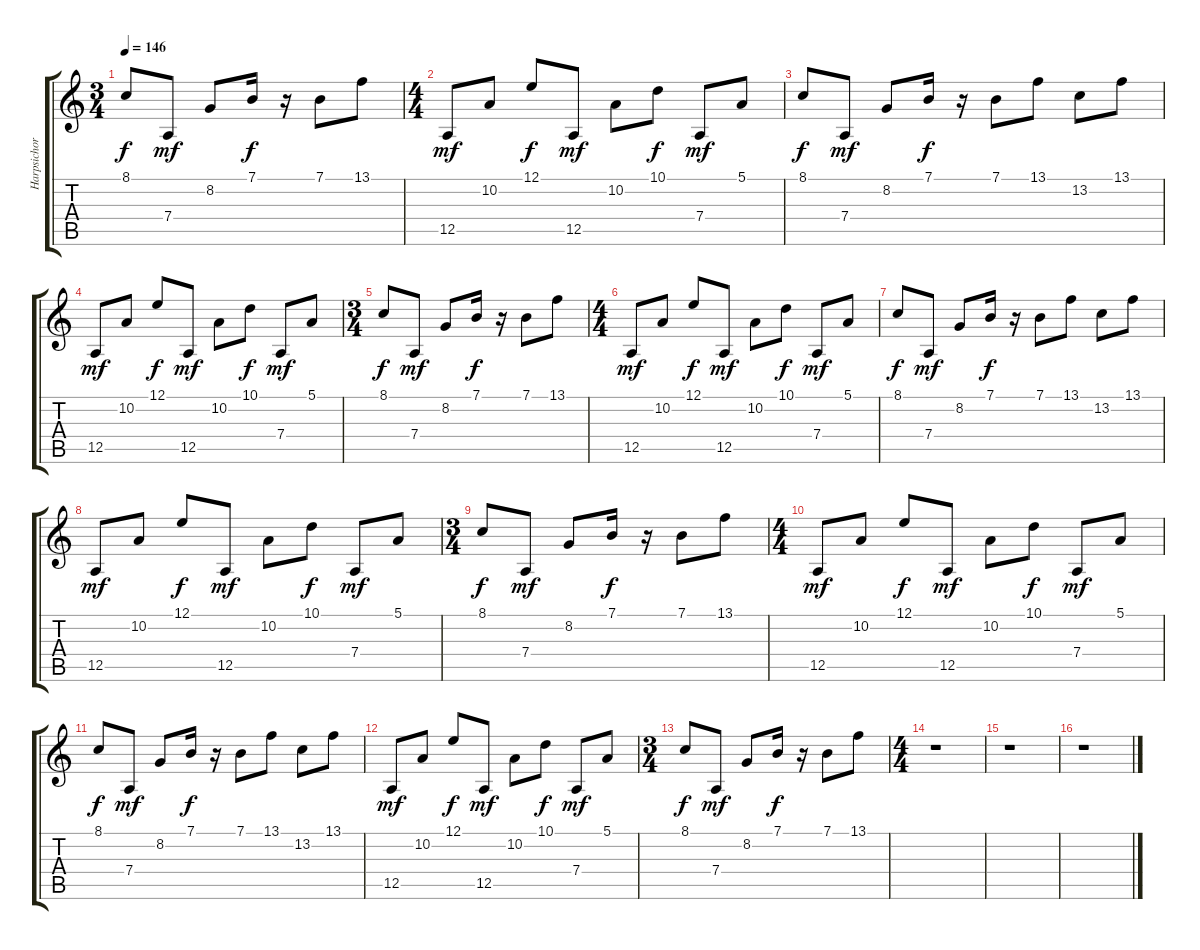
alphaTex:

\track ("Harpsichord" "Harpsichor") {instrument harpsichord}
\staff {score tabs}
\tuning (E4 B3 G3 D3 A2 E2) {hide}
\ts (3 4)
\tempo 146
\clef g2
\ks c
8.1.8{dy f} 7.4.8{dy mf} 8.2.8 7.1.16{dy f} r.16 7.1.8 13.1.8 |
\ts (4 4)
12.5.8{dy mf} 10.2.8 12.1.8{dy f} 12.5.8{dy mf} 10.2.8 10.1.8{dy f} 7.4.8{dy mf} 5.1.8 |
8.1.8{dy f} 7.4.8{dy mf} 8.2.8 7.1.16{dy f} r.16 7.1.8 13.1.8 13.2.8 13.1.8 |
12.5.8{dy mf} 10.2.8 12.1.8{dy f} 12.5.8{dy mf} 10.2.8 10.1.8{dy f} 7.4.8{dy mf} 5.1.8 |
\ts (3 4)
8.1.8{dy f} 7.4.8{dy mf} 8.2.8 7.1.16{dy f} r.16 7.1.8 13.1.8 |
\ts (4 4)
12.5.8{dy mf} 10.2.8 12.1.8{dy f} 12.5.8{dy mf} 10.2.8 10.1.8{dy f} 7.4.8{dy mf} 5.1.8 |
8.1.8{dy f} 7.4.8{dy mf} 8.2.8 7.1.16{dy f} r.16 7.1.8 13.1.8 13.2.8 13.1.8 |
12.5.8{dy mf} 10.2.8 12.1.8{dy f} 12.5.8{dy mf} 10.2.8 10.1.8{dy f} 7.4.8{dy mf} 5.1.8 |
\ts (3 4)
8.1.8{dy f} 7.4.8{dy mf} 8.2.8 7.1.16{dy f} r.16 7.1.8 13.1.8 |
\ts (4 4)
12.5.8{dy mf} 10.2.8 12.1.8{dy f} 12.5.8{dy mf} 10.2.8 10.1.8{dy f} 7.4.8{dy mf} 5.1.8 |
8.1.8{dy f} 7.4.8{dy mf} 8.2.8 7.1.16{dy f} r.16 7.1.8 13.1.8 13.2.8 13.1.8 |
12.5.8{dy mf} 10.2.8 12.1.8{dy f} 12.5.8{dy mf} 10.2.8 10.1.8{dy f} 7.4.8{dy mf} 5.1.8 |
\ts (3 4)
8.1.8{dy f} 7.4.8{dy mf} 8.2.8 7.1.16{dy f} r.16 7.1.8 13.1.8 |
\ts (4 4)
r.1 |
r.1 |
r.1
